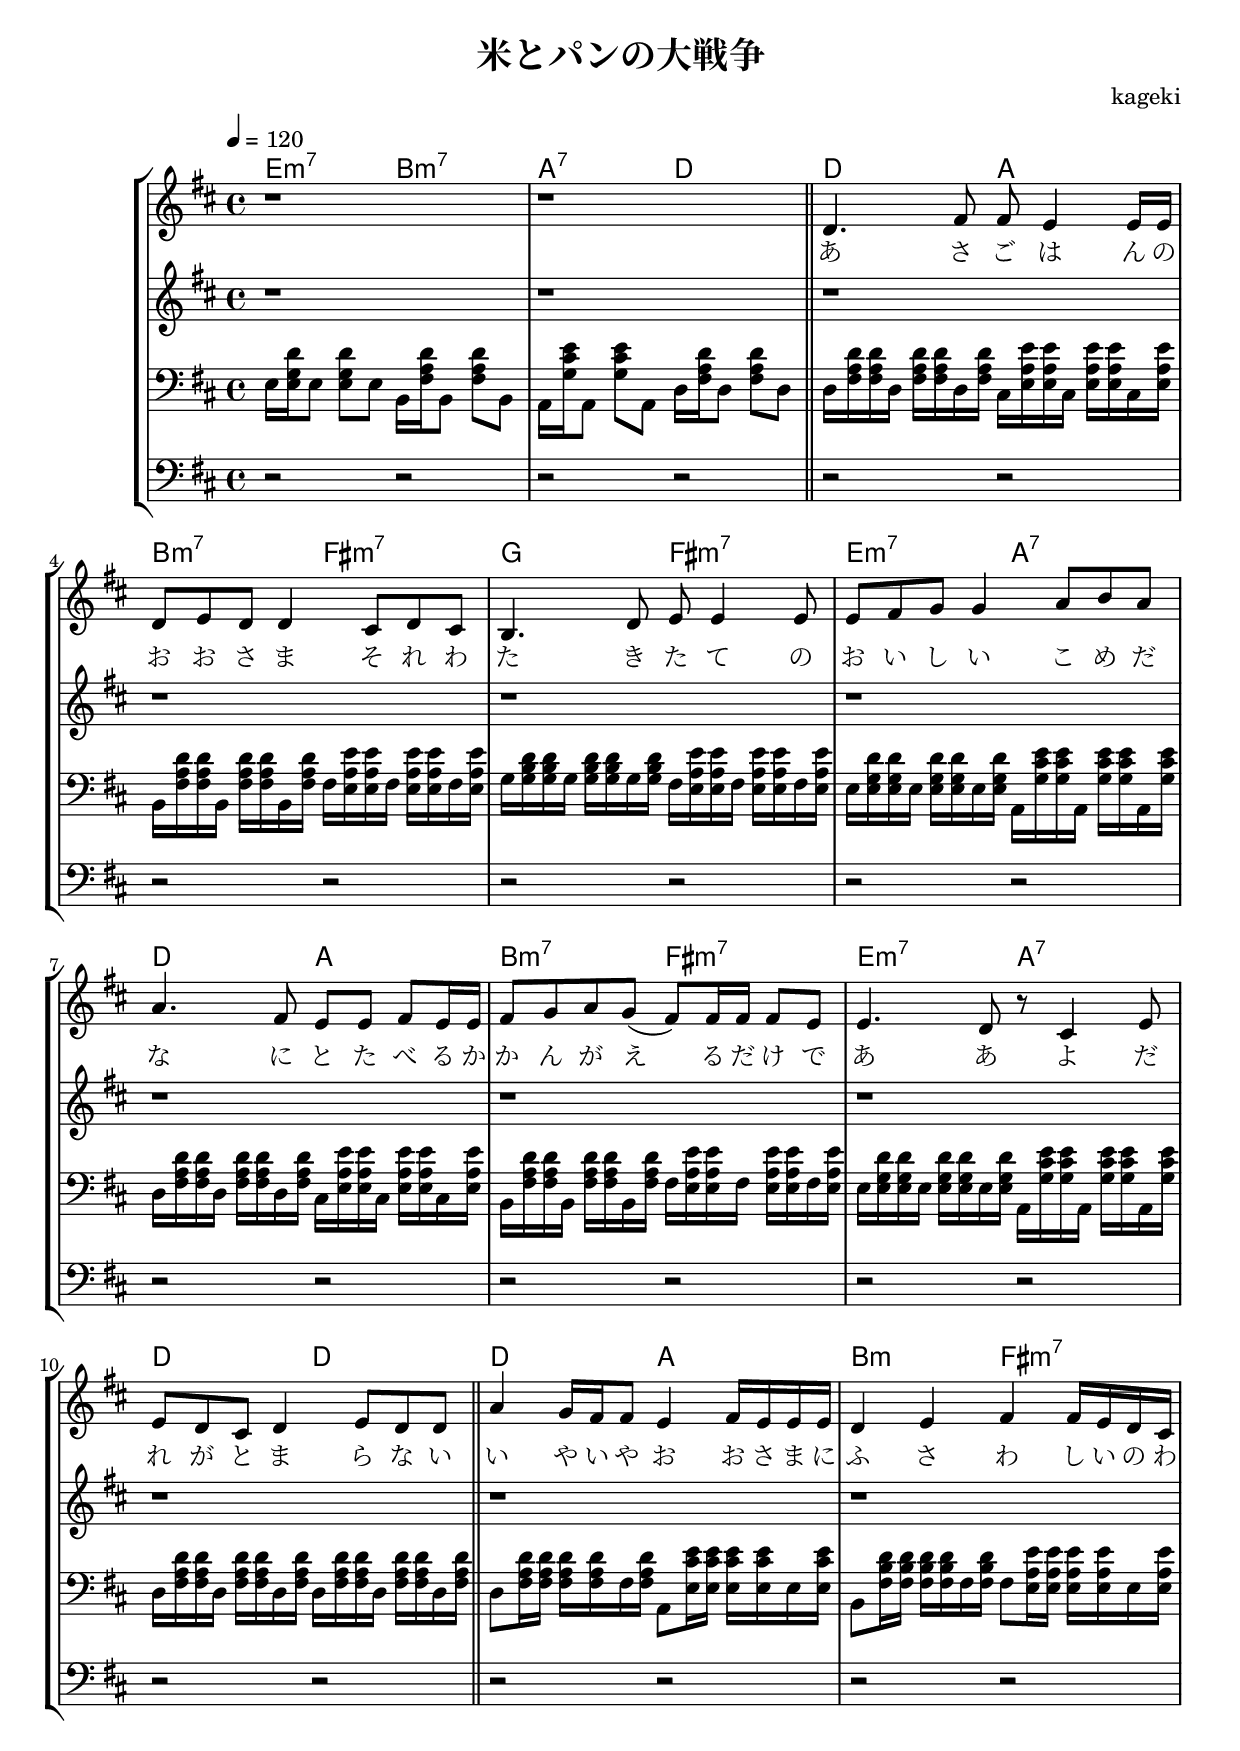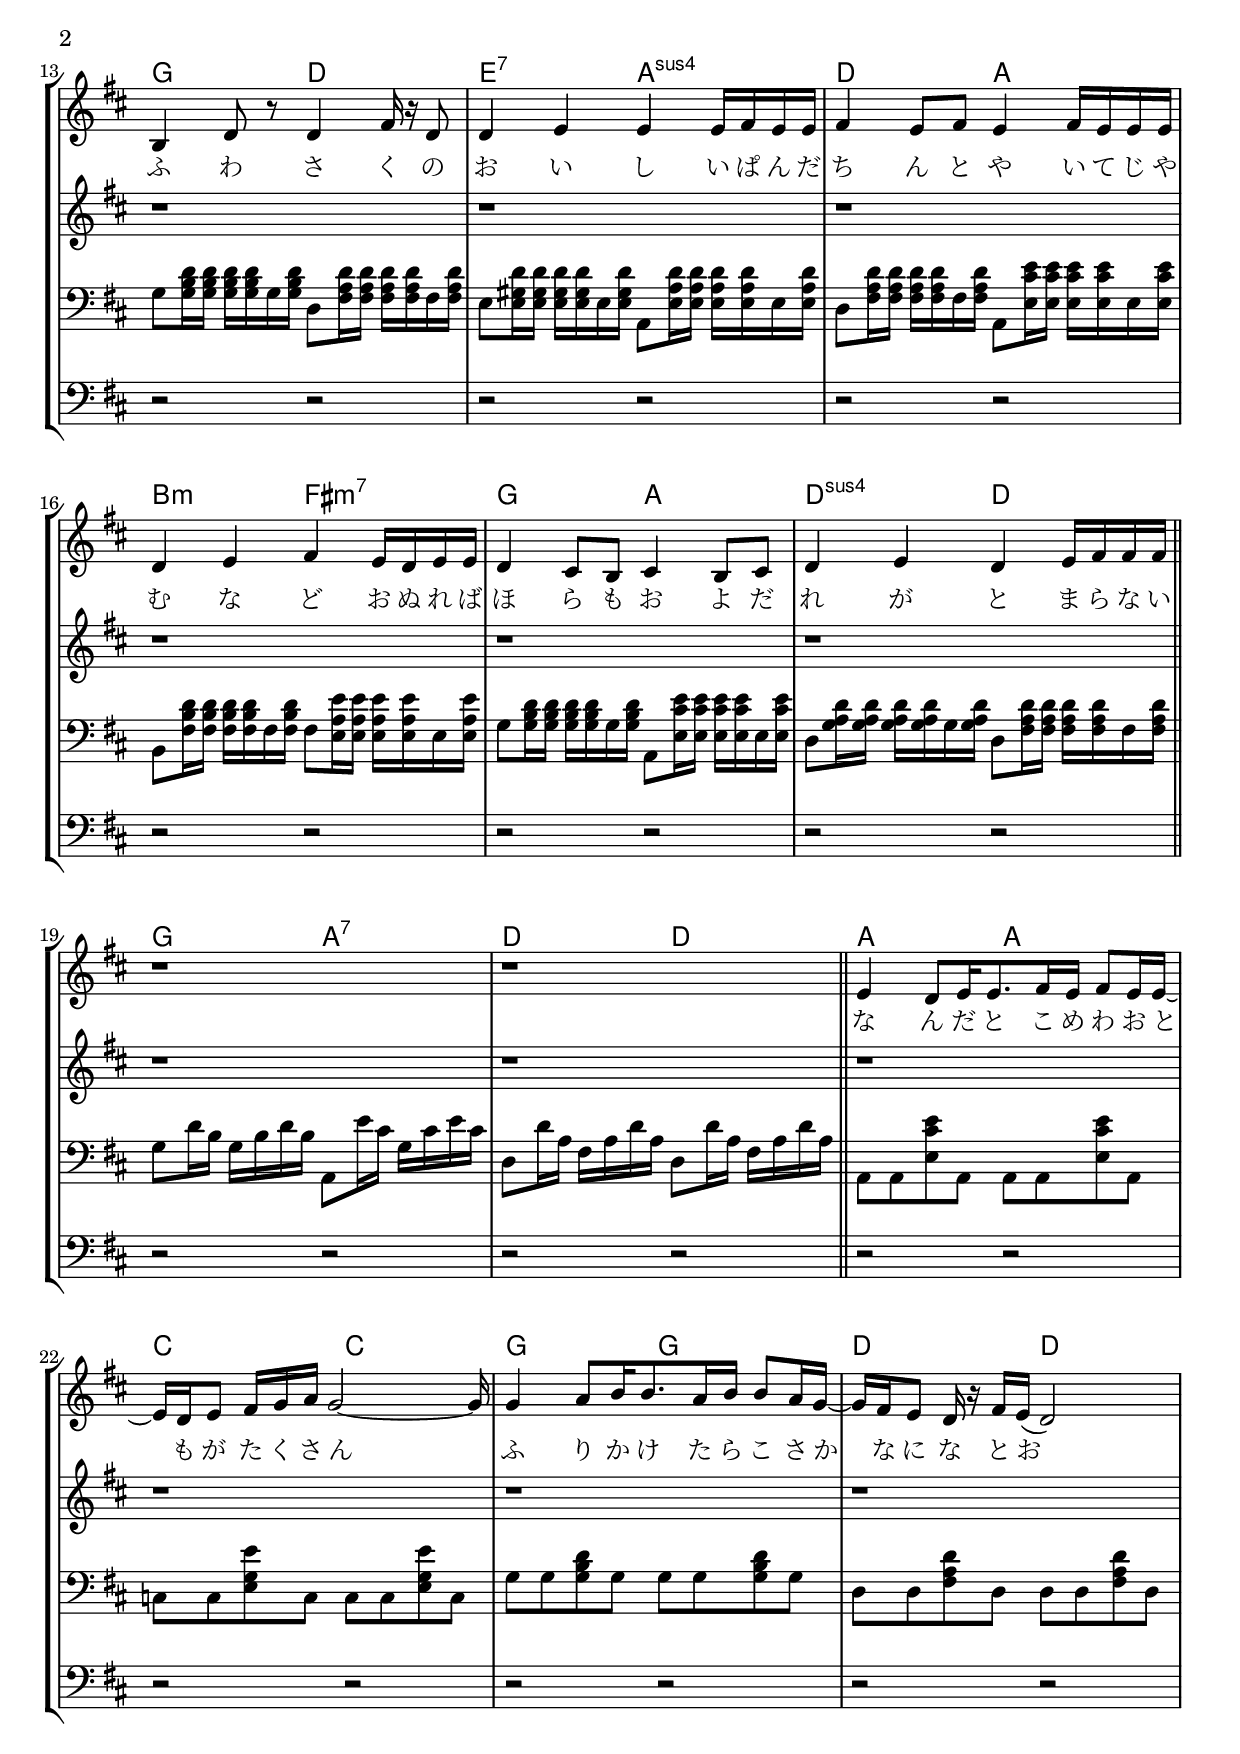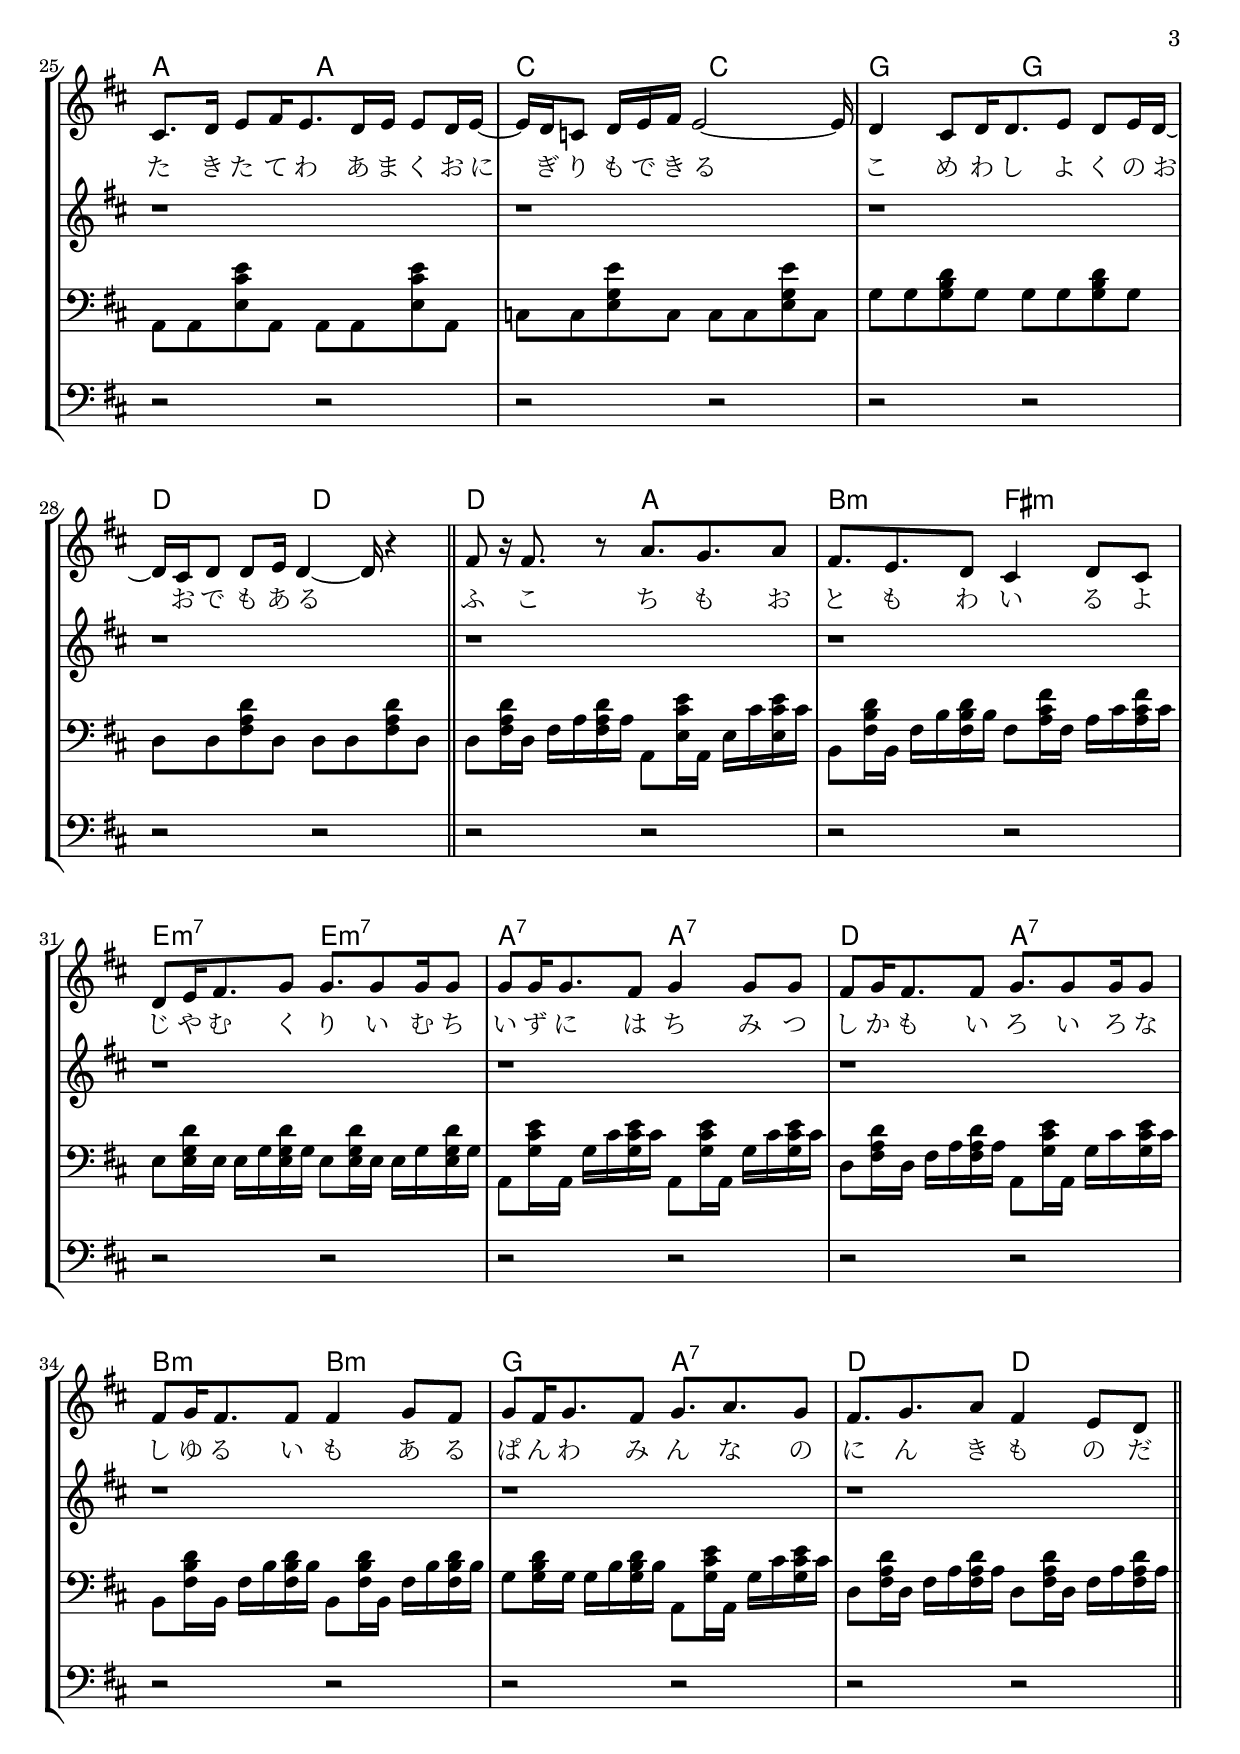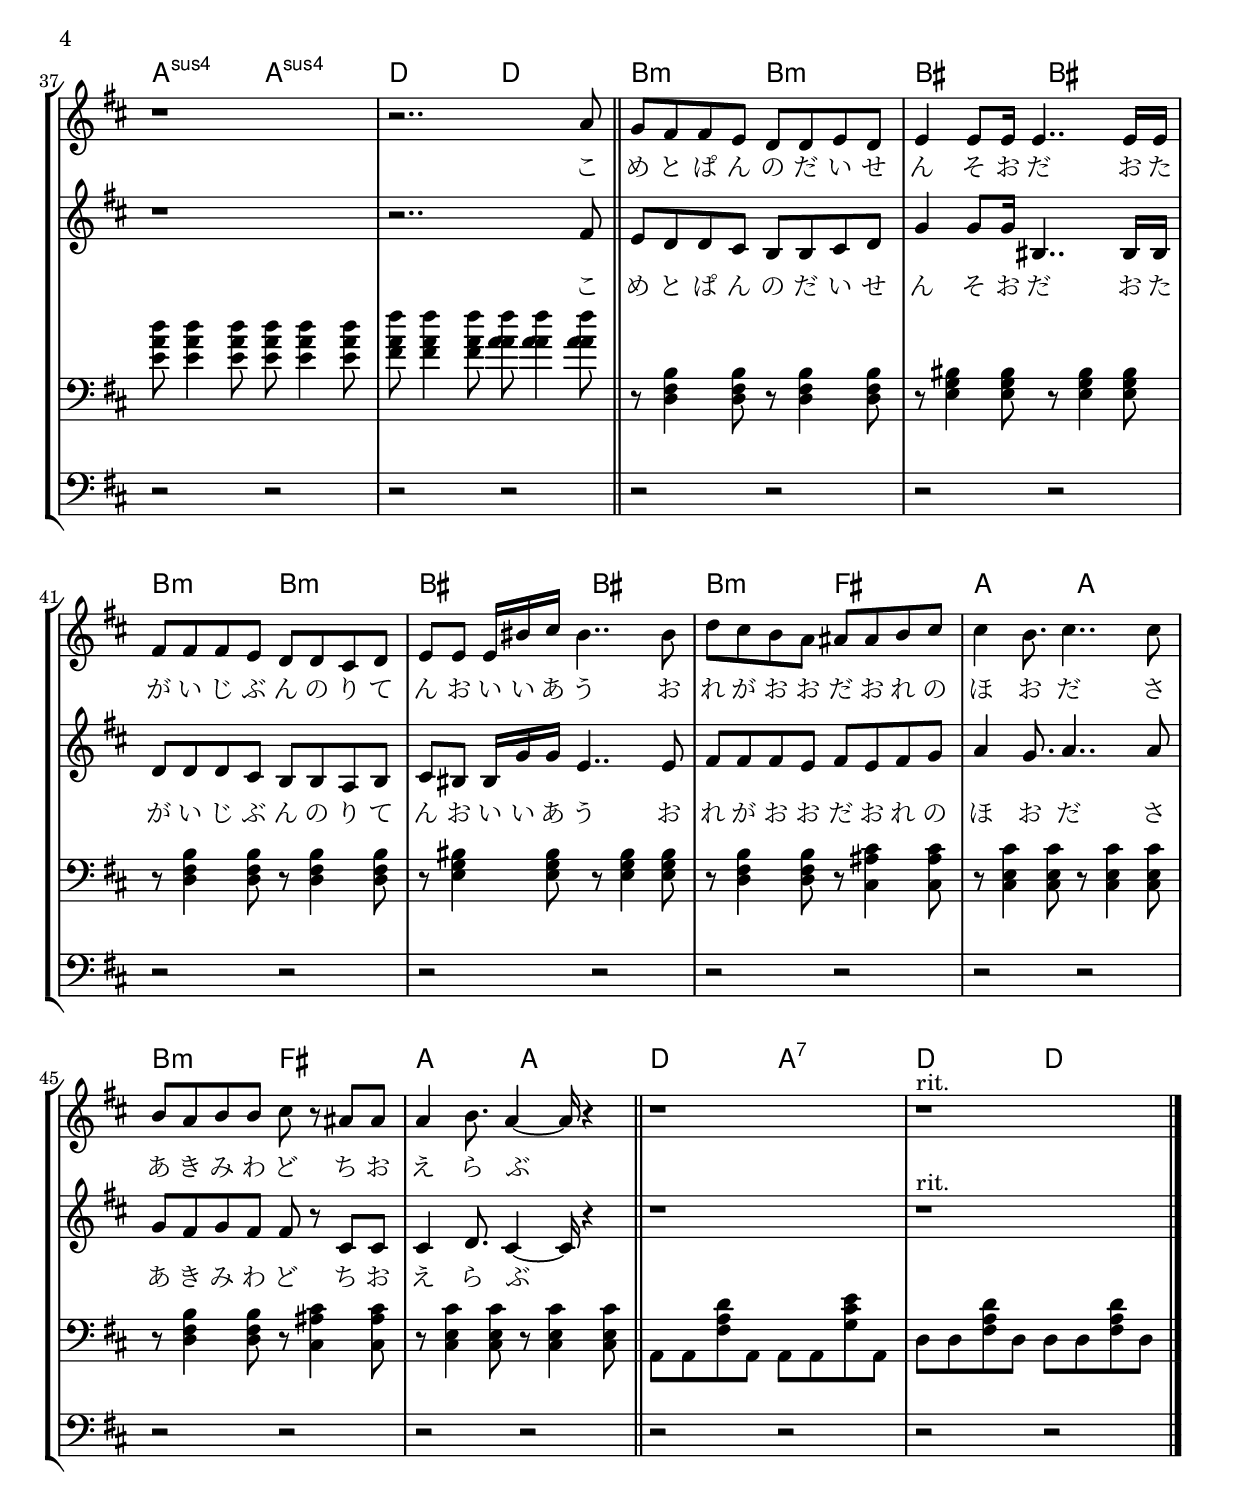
\version "2.12.1"

\header {
	title = \markup {米とパンの大戦争}
	composer = \markup \center-column {kageki}
}

harmony = \chordmode {
	e2:min7 b:min7 a:7 d 

	d a b:min7 fis:min7 g fis:min7 e:min7 a:7 d a b:min7 fis:min7 e:min7 a:7 d d 

	d a b:m fis:min7 g d e:7 a:sus4 d a b:m fis:min7 g a d:sus4 d 

	g a:7 d d 

	a a c c g g d d a a c c g g d d 

	d a b:m fis:m e:min7 e:min7 a:7 a:7 d a:7 b:m b:m g a:7 d d 

	a:sus4 a:sus4 d d 

	b:m b:m bis bis b:m b:m bis bis b:m fis a a b:m fis a a 

	d a:7 d d 
}

melody = {
	\key d \major
	\tempo 4 = 120
	r1 | r1   
	\set Staff.midiInstrument = #"mmi0.42"
	d'4.  fis'8  fis'8  e'4  e'16  e'16 
	d'8  e'8  d'8  d'4  cis'8  d'8  cis'8 
	b4.  d'8  e'8  e'4  e'8 
	e'8  fis'8  g'8  g'4  a'8  b'8  a'8 
	a'4.  fis'8  e'8  e'8  fis'8  e'16  e'16 
	fis'8  g'8  a'8  g'8  (fis'8)  fis'16  fis'16  fis'8  e'8 
	e'4.  d'8  r8  cis'4  e'8 
	e'8  d'8  cis'8  d'4  e'8  d'8  d'8
	\set Staff.midiInstrument = #"fss0.35"
	a'4  g'16  fis'16  fis'8  e'4  fis'16  e'16  e'16  e'16 
	d'4  e'4  fis'4  fis'16  e'16  d'16  cis'16 
	b4  d'8  r8  d'4  fis'16  r16  d'8 
	d'4  e'4  e'4  e'16  fis'16  e'16  e'16 
	fis'4  e'8  fis'8  e'4  fis'16  e'16  e'16  e'16 
	d'4  e'4  fis'4  e'16  d'16  e'16  e'16 
	d'4  cis'8  b8  cis'4  b8  cis'8 
	d'4  e'4  d'4  e'16  fis'16  fis'16  fis'16
	r1 | r1   
	\set Staff.midiInstrument = #"mmi0.42"
	 e'4  d'8  e'16  e'8.  fis'16  e'16  fis'8  e'16  e'16~ 
	e'16  d'16  e'8  fis'16  g'16  a'16  g'2~g'16 
	g'4  a'8  b'16  b'8.  a'16  b'16  b'8  a'16  g'16~ 
	g'16  fis'16  e'8  d'16  r16  fis'16  e'16  (d'2) 
	cis'8.  d'16  e'8  fis'16  e'8.  d'16  e'16  e'8  d'16  e'16~ 
	e'16  d'16  c'8  d'16  e'16  fis'16  e'2~e'16 
	d'4  cis'8  d'16  d'8.  e'8  d'8  e'16  d'16~ 
	d'16  cis'16  d'8  d'8  e'16  d'4~d'16  	r4 	\set Staff.midiInstrument = #"fss0.35"
	fis'8  r16  fis'8.  r8  a'8.  g'8.  a'8 
	fis'8.  e'8.  d'8  cis'4  d'8  cis'8 
	d'8  e'16  fis'8.  g'8  g'8.  g'8  g'16  g'8 
	g'8  g'16  g'8.  fis'8  g'4  g'8  g'8 
	fis'8  g'16  fis'8.  fis'8  g'8.  g'8  g'16  g'8 
	fis'8  g'16  fis'8.  fis'8  fis'4  g'8  fis'8 
	g'8  fis'16  g'8.  fis'8  g'8.  a'8.  g'8 
	fis'8.  g'8.  a'8  fis'4  e'8  d'8
	r1 | r2.. 
	\set Staff.midiInstrument = #"mmi0.42"
	a'8 
	g'8  fis'8  fis'8  e'8  d'8  d'8  e'8  d'8 
	e'4  e'8  e'16  e'4..  e'16  e'16 
	fis'8  fis'8  fis'8  e'8  d'8  d'8  cis'8  d'8 
	e'8  e'8  e'16  bis'16  cis''16  bis'4..  bis'8 
	d''8  cis''8  b'8  a'8  ais'8  ais'8  b'8  cis''8 
	cis''4  b'8.  cis''4..  cis''8 
	b'8  a'8  b'8  b'8  cis''8  r8  ais'8  ais'8 
	a'4  b'8.  a'4~a'16  	r4 	r1 | r1^"rit." \bar "|."
}

words = \lyricmode {
	
	あ  さ  ご  は  ん  の  お  お  さ  ま  そ  れ  わ  た  き  た  て  の  お  い  し  い  こ  め  だ  な  に  と  た  べ  る  か  か  ん  が  え  る  だ  け  で  あ  あ  よ  だ  れ  が  と  ま  ら  な  い  
	い  や  い  や  お  お  さ  ま  に  ふ  さ  わ  し  い  の  わ  ふ  わ  さ  く  の  お  い  し  い  ぱ  ん  だ  ち  ん  と  や  い  て  じ  や  む  な  ど  お  ぬ  れ  ば  ほ  ら  も  お  よ  だ  れ  が  と  ま  ら  な  い  
	
	な  ん  だ  と  こ  め  わ  お  と  も  が  た  く  さ  ん  ふ  り  か  け  た  ら  こ  さ  か  な  に  な  と  お  た  き  た  て  わ  あ  ま  く  お  に  ぎ  り  も  で  き  る  こ  め  わ  し  よ  く  の  お  お  で  も  あ  る  
	ふ  こ  ち  も  お  と  も  わ  い  る  よ  じ  や  む  く  り  い  む  ち  い  ず  に  は  ち  み  つ  し  か  も  い  ろ  い  ろ  な  し  ゆ  る  い  も  あ  る  ぱ  ん  わ  み  ん  な  の  に  ん  き  も  の  だ  
	
	こ  め  と  ぱ  ん  の  だ  い  せ  ん  そ  お  だ  お  た  が  い  じ  ぶ  ん  の  り  て  ん  お  い  い  あ  う  お  れ  が  お  お  だ  お  れ  の  ほ  お  だ  さ  あ  き  み  わ  ど  ち  お  え  ら  ぶ  
	
}

secondmelody = {
	\key d \major
	\tempo 4 = 120
	r1 | r1   
	r1 | r1 | r1 | r1 | r1 | r1 | r1 | r1   
	r1 | r1 | r1 | r1 | r1 | r1 | r1 | r1   
	r1 | r1   
	r1 | r1 | r1 | r1 | r1 | r1 | r1 | r1   
	r1 | r1 | r1 | r1 | r1 | r1 | r1 | r1   
	r1 | r2.. 
	\set Staff.midiInstrument = #"fss0.35"
	fis'8 
	e'8  d'8  d'8  cis'8  b8  b8  cis'8  d'8 
	g'4  g'8  g'16  bis4..  bis16  bis16 
	d'8  d'8  d'8  cis'8  b8  b8  a8  b8 
	cis'8  bis8  bis16  g'16  g'16  e'4..  e'8 
	fis'8  fis'8  fis'8  e'8  fis'8  e'8  fis'8  g'8 
	a'4  g'8.  a'4..  a'8 
	g'8  fis'8  g'8  fis'8  fis'8  r8  cis'8  cis'8 
	cis'4  d'8.  cis'4~cis'16  	r4 	r1 | r1^"rit." \bar "|."
}

secondwords = \lyricmode {
	
	
	
	
	
	
	
	こ  め  と  ぱ  ん  の  だ  い  せ  ん  そ  お  だ  お  た  が  い  じ  ぶ  ん  の  り  て  ん  お  い  い  あ  う  お  れ  が  お  お  だ  お  れ  の  ほ  お  だ  さ  あ  き  み  わ  ど  ち  お  え  ら  ぶ  
	
}

tempochange = {
	\tempo 4 = 120
	r1 | r1 \bar "||"
	\tempo 4 = 120
	r1 | r1 | r1 | r1 | r1 | r1 | r1 | r1 \bar "||"
	\tempo 4 = 120
	r1 | r1 | r1 | r1 | r1 | r1 | r1 | r1 \bar "||"
	\tempo 4 = 120
	r1 | r1 \bar "||"
	\tempo 4 = 120
	r1 | r1 | r1 | r1 | r1 | r1 | r1 | r1 \bar "||"
	\tempo 4 = 120
	r1 | r1 | r1 | r1 | r1 | r1 | r1 | r1 \bar "||"
	\tempo 4 = 120
	r1 | r1 \bar "||"
	\tempo 4 = 120
	r1 | r1 | r1 | r1 | r1 | r1 | r1 | r1 \bar "||"
	\tempo 4 = 120
	r1 | \tempo 4 = 90 r2 \tempo 4 = 80 r2 \bar "|."
}

mainacc = {
	\clef bass
	\set Staff.midiInstrument = #"FX 8 (sci-fi)"
	\key d \major
	\tempo 4 = 120
	e16 <e g d'>16 e8 <e g d'>8 e8
	b,16 <fis a d'>16 b,8 <fis a d'>8 b,8
	a,16 <g cis' e'>16 a,8 <g cis' e'>8 a,8
	d16 <fis a d'>16 d8 <fis a d'>8 d8
	\bar "||"

	\set Staff.midiInstrument = #"Distorted Guitar"
	d16 <fis a d'>16 <fis a d'>16 d16   <fis a d'>16 <fis a d'>16 d16 <fis a d'>16
	cis16 <e a e'>16 <e a e'>16 cis16   <e a e'>16 <e a e'>16 cis16 <e a e'>16
	b,16 <fis a d'>16 <fis a d'>16 b,16   <fis a d'>16 <fis a d'>16 b,16 <fis a d'>16
	fis16 <e a e'>16 <e a e'>16 fis16   <e a e'>16 <e a e'>16 fis16 <e a e'>16
	g16 <g b d'>16 <g b d'>16 g16   <g b d'>16 <g b d'>16 g16 <g b d'>16
	fis16 <e a e'>16 <e a e'>16 fis16   <e a e'>16 <e a e'>16 fis16 <e a e'>16
	e16 <e g d'>16 <e g d'>16 e16   <e g d'>16 <e g d'>16 e16 <e g d'>16
	a,16 <g cis' e'>16 <g cis' e'>16 a,16   <g cis' e'>16 <g cis' e'>16 a,16 <g cis' e'>16
	d16 <fis a d'>16 <fis a d'>16 d16   <fis a d'>16 <fis a d'>16 d16 <fis a d'>16
	cis16 <e a e'>16 <e a e'>16 cis16   <e a e'>16 <e a e'>16 cis16 <e a e'>16
	b,16 <fis a d'>16 <fis a d'>16 b,16   <fis a d'>16 <fis a d'>16 b,16 <fis a d'>16
	fis16 <e a e'>16 <e a e'>16 fis16   <e a e'>16 <e a e'>16 fis16 <e a e'>16
	e16 <e g d'>16 <e g d'>16 e16   <e g d'>16 <e g d'>16 e16 <e g d'>16
	a,16 <g cis' e'>16 <g cis' e'>16 a,16   <g cis' e'>16 <g cis' e'>16 a,16 <g cis' e'>16
	d16 <fis a d'>16 <fis a d'>16 d16   <fis a d'>16 <fis a d'>16 d16 <fis a d'>16
	d16 <fis a d'>16 <fis a d'>16 d16   <fis a d'>16 <fis a d'>16 d16 <fis a d'>16
	\bar "||"

	\set Staff.midiInstrument = #"Synth Voice"
	d8 <fis a d'>16 <fis a d'>16   <fis a d'>16 <fis a d'>16   fis16 <fis a d'>16
	a,8 <e cis' e'>16 <e cis' e'>16   <e cis' e'>16 <e cis' e'>16   e16 <e cis' e'>16
	b,8 <fis b d'>16 <fis b d'>16   <fis b d'>16 <fis b d'>16   fis16 <fis b d'>16
	fis8 <e a e'>16 <e a e'>16   <e a e'>16 <e a e'>16   e16 <e a e'>16
	g8 <g b d'>16 <g b d'>16   <g b d'>16 <g b d'>16   g16 <g b d'>16
	d8 <fis a d'>16 <fis a d'>16   <fis a d'>16 <fis a d'>16   fis16 <fis a d'>16
	e8 <e gis d'>16 <e gis d'>16   <e gis d'>16 <e gis d'>16   e16 <e gis d'>16
	a,8 <e a d'>16 <e a d'>16   <e a d'>16 <e a d'>16   e16 <e a d'>16
	d8 <fis a d'>16 <fis a d'>16   <fis a d'>16 <fis a d'>16   fis16 <fis a d'>16
	a,8 <e cis' e'>16 <e cis' e'>16   <e cis' e'>16 <e cis' e'>16   e16 <e cis' e'>16
	b,8 <fis b d'>16 <fis b d'>16   <fis b d'>16 <fis b d'>16   fis16 <fis b d'>16
	fis8 <e a e'>16 <e a e'>16   <e a e'>16 <e a e'>16   e16 <e a e'>16
	g8 <g b d'>16 <g b d'>16   <g b d'>16 <g b d'>16   g16 <g b d'>16
	a,8 <e cis' e'>16 <e cis' e'>16   <e cis' e'>16 <e cis' e'>16   e16 <e cis' e'>16
	d8 <g a d'>16 <g a d'>16   <g a d'>16 <g a d'>16   g16 <g a d'>16
	d8 <fis a d'>16 <fis a d'>16   <fis a d'>16 <fis a d'>16   fis16 <fis a d'>16
	\bar "||"

	\set Staff.midiInstrument = #"Ocarina"
	g8 d'16 b16   g16 b16 d'16 b16
	a,8 e'16 cis'16   g16 cis'16 e'16 cis'16
	d8 d'16 a16   fis16 a16 d'16 a16
	d8 d'16 a16   fis16 a16 d'16 a16
	\bar "||"

	\set Staff.midiInstrument = #"Acoustic Guitar (nylon)"
	a,8 a,8 <e cis' e'>8 a,8
	a,8 a,8 <e cis' e'>8 a,8
	c8 c8 <e g e'>8 c8
	c8 c8 <e g e'>8 c8
	g8 g8 <g b d'>8 g8
	g8 g8 <g b d'>8 g8
	d8 d8 <fis a d'>8 d8
	d8 d8 <fis a d'>8 d8
	a,8 a,8 <e cis' e'>8 a,8
	a,8 a,8 <e cis' e'>8 a,8
	c8 c8 <e g e'>8 c8
	c8 c8 <e g e'>8 c8
	g8 g8 <g b d'>8 g8
	g8 g8 <g b d'>8 g8
	d8 d8 <fis a d'>8 d8
	d8 d8 <fis a d'>8 d8
	\bar "||"

	\set Staff.midiInstrument = #"Soprano Sax"
	d8 <fis a d'>16 d16   fis16 a16 <fis a d'>16 a16
	a,8 <e cis' e'>16 a,16   e16 cis'16 <e cis' e'>16 cis'16
	b,8 <fis b d'>16 b,16   fis16 b16 <fis b d'>16 b16
	fis8 <a cis' fis'>16 fis16   a16 cis'16 <a cis' fis'>16 cis'16
	e8 <e g d'>16 e16   e16 g16 <e g d'>16 g16
	e8 <e g d'>16 e16   e16 g16 <e g d'>16 g16
	a,8 <g cis' e'>16 a,16   g16 cis'16 <g cis' e'>16 cis'16
	a,8 <g cis' e'>16 a,16   g16 cis'16 <g cis' e'>16 cis'16
	d8 <fis a d'>16 d16   fis16 a16 <fis a d'>16 a16
	a,8 <g cis' e'>16 a,16   g16 cis'16 <g cis' e'>16 cis'16
	b,8 <fis b d'>16 b,16   fis16 b16 <fis b d'>16 b16
	b,8 <fis b d'>16 b,16   fis16 b16 <fis b d'>16 b16
	g8 <g b d'>16 g16   g16 b16 <g b d'>16 b16
	a,8 <g cis' e'>16 a,16   g16 cis'16 <g cis' e'>16 cis'16
	d8 <fis a d'>16 d16   fis16 a16 <fis a d'>16 a16
	d8 <fis a d'>16 d16   fis16 a16 <fis a d'>16 a16
	\bar "||"

	\set Staff.midiInstrument = #"Electric Guitar (muted)"
	<e' a' d''>8 <e' a' d''>4 <e' a' d''>8
	<e' a' d''>8 <e' a' d''>4 <e' a' d''>8
	<fis' a' fis''>8 <fis' a' fis''>4 <fis' a' fis''>8
	<a' a' fis''>8 <a' a' fis''>4 <a' a' fis''>8
	\bar "||"

	\set Staff.midiInstrument = #"Acoustic Guitar (steel)"
	r8 <d fis b>4 <d fis b>8
	r8 <d fis b>4 <d fis b>8
	r8 <e g bis>4 <e g bis>8
	r8 <e g bis>4 <e g bis>8
	r8 <d fis b>4 <d fis b>8
	r8 <d fis b>4 <d fis b>8
	r8 <e g bis>4 <e g bis>8
	r8 <e g bis>4 <e g bis>8
	r8 <d fis b>4 <d fis b>8
	r8 <cis ais cis'>4 <cis ais cis'>8
	r8 <cis e cis'>4 <cis e cis'>8
	r8 <cis e cis'>4 <cis e cis'>8
	r8 <d fis b>4 <d fis b>8
	r8 <cis ais cis'>4 <cis ais cis'>8
	r8 <cis e cis'>4 <cis e cis'>8
	r8 <cis e cis'>4 <cis e cis'>8
	\bar "||"

	\set Staff.midiInstrument = #"Overdriven Guitar"
	a,8 a,8 <fis a d'>8 a,8
	a,8 a,8 <g cis' e'>8 a,8
	d8 d8 <fis a d'>8 d8
	d8 d8 <fis a d'>8 d8
	\bar "|."
}

subacc = {
	\clef bass
	\set Staff.midiInstrument = #"FX 3 (crystal)"
	\key d \major
	\tempo 4 = 120
	r2
	r2
	r2
	r2
	\bar "||"

	\set Staff.midiInstrument = #"Electric Bass (pick)"
	r2
	r2
	r2
	r2
	r2
	r2
	r2
	r2
	r2
	r2
	r2
	r2
	r2
	r2
	r2
	r2
	\bar "||"

	\set Staff.midiInstrument = #"Brass Section"
	r2
	r2
	r2
	r2
	r2
	r2
	r2
	r2
	r2
	r2
	r2
	r2
	r2
	r2
	r2
	r2
	\bar "||"

	\set Staff.midiInstrument = #"Muted Trumpet"
	r2
	r2
	r2
	r2
	\bar "||"

	\set Staff.midiInstrument = #"Synth Bass 1"
	r2
	r2
	r2
	r2
	r2
	r2
	r2
	r2
	r2
	r2
	r2
	r2
	r2
	r2
	r2
	r2
	\bar "||"

	\set Staff.midiInstrument = #"Reverse Cymbal"
	r2
	r2
	r2
	r2
	r2
	r2
	r2
	r2
	r2
	r2
	r2
	r2
	r2
	r2
	r2
	r2
	\bar "||"

	\set Staff.midiInstrument = #"Fiddle"
	r2
	r2
	r2
	r2
	\bar "||"

	\set Staff.midiInstrument = #"Distorted Guitar"
	r2
	r2
	r2
	r2
	r2
	r2
	r2
	r2
	r2
	r2
	r2
	r2
	r2
	r2
	r2
	r2
	\bar "||"

	\set Staff.midiInstrument = #"Synth Bass 2"
	r2
	r2
	r2
	r2
	\bar "|."
}

percA = {
	\drummode {
	r2. hho4  |r1  \bar "||"
	r2. hho4  |r1  |r2. hho4  |r1  |r2. hho4  |r1  |r2. hho4  |r1  \bar "||"
	r2. hho4  |r1  |r2. hho4  |r1  |r2. hho4  |r1  |r2. hho4  |r1  \bar "||"
	r2. hho4  |r1  \bar "||"
	r2. hho4  |r1  |r2. hho4  |r1  |r2. hho4  |r1  |r2. hho4  |r1  \bar "||"
	r2. hho4  |r1  |r2. hho4  |r1  |r2. hho4  |r1  |r2. hho4  |r1  \bar "||"
	r2. hho4  |r1  \bar "||"
	r2. hho4  |r1  |r2. hho4  |r1  |r2. hho4  |r1  |r2. hho4  |r1  \bar "||"
	r2. hho4  |r1  \bar "|."
	}
}

percB = {
	\drummode {
	r4 hh4 hh2  |r4 hh4. r16 hh8 hh8 hh16  \bar "||"
	r4 hh4 hh2  |hh4 hh4 hh4 hh4  |hh4 hh4 hh4 r16 hh8.  |hh4 hh4 hh4 hh4  |r4 hh4 hh2  |hh4 hh4 hh4 hh4  |hh4 hh4 hh4 r16 hh8.  |r4 hh4. r16 hh8 hh8 hh16  \bar "||"
	r4 hh4 hh2  |hh4 hh4 hh4 hh4  |hh4 hh4 hh4 r16 hh8.  |hh4 hh4 hh4 hh4  |r4 hh4 hh2  |hh4 hh4 hh4 hh4  |hh4 hh4 hh4 r16 hh8.  |r4 hh4. r16 hh8 hh8 hh16  \bar "||"
	r4 hh4 hh2  |r4 hh4. r16 hh8 hh8 hh16  \bar "||"
	r4 hh4 hh2  |hh4 hh4 hh4 hh4  |hh4 hh4 hh4 r16 hh8.  |hh4 hh4 hh4 hh4  |r4 hh4 hh2  |hh4 hh4 hh4 hh4  |hh4 hh4 hh4 r16 hh8.  |r4 hh4. r16 hh8 hh8 hh16  \bar "||"
	r4 hh4 hh2  |hh4 hh4 hh4 hh4  |hh4 hh4 hh4 r16 hh8.  |hh4 hh4 hh4 hh4  |r4 hh4 hh2  |hh4 hh4 hh4 hh4  |hh4 hh4 hh4 r16 hh8.  |r4 hh4. r16 hh8 hh8 hh16  \bar "||"
	r4 hh4 hh2  |r4 hh4. r16 hh8 hh8 hh16  \bar "||"
	r4 hh4 hh2  |hh4 hh4 hh4 hh4  |hh4 hh4 hh4 r16 hh8.  |hh4 hh4 hh4 hh4  |r4 hh4 hh2  |hh4 hh4 hh4 hh4  |hh4 hh4 hh4 r16 hh8.  |r4 hh4. r16 hh8 hh8 hh16  \bar "||"
	r4 hh4 hh2  |r4 hh4. r16 hh8 hh8 hh16  \bar "|."
	}
}

percC = {
	\drummode {
	r16 hhp8 hhp8 hhp8 hhp8 hhp8 hhp8 hhp8 hhp16  |r16 hhp8 hhp8 hhp8 hhp8. hhp8 hhp8 hhp8  \bar "||"
	r16 hhp8 hhp8 hhp8 hhp8 hhp8 hhp8 hhp8 hhp16  |r16 hhp8 hhp8 hhp8 hhp8 hhp8 hhp8 hhp8 hhp16  |r16 hhp8 hhp8 hhp8 hhp8 hhp8 hhp4 hhp16  |r16 hhp8 hhp8 hhp8 hhp8 hhp8 hhp8 hhp8 hhp16  |r16 hhp8 hhp8 hhp8 hhp8 hhp8 hhp8 hhp8 hhp16  |r16 hhp8 hhp8 hhp8 hhp8 hhp8 hhp8 hhp8 hhp16  |r16 hhp8 hhp8 hhp8 hhp8 hhp8 hhp4 hhp16  |r16 hhp8 hhp8 hhp8 hhp8. hhp8 hhp8 hhp8  \bar "||"
	r16 hhp8 hhp8 hhp8 hhp8 hhp8 hhp8 hhp8 hhp16  |r16 hhp8 hhp8 hhp8 hhp8 hhp8 hhp8 hhp8 hhp16  |r16 hhp8 hhp8 hhp8 hhp8 hhp8 hhp4 hhp16  |r16 hhp8 hhp8 hhp8 hhp8 hhp8 hhp8 hhp8 hhp16  |r16 hhp8 hhp8 hhp8 hhp8 hhp8 hhp8 hhp8 hhp16  |r16 hhp8 hhp8 hhp8 hhp8 hhp8 hhp8 hhp8 hhp16  |r16 hhp8 hhp8 hhp8 hhp8 hhp8 hhp4 hhp16  |r16 hhp8 hhp8 hhp8 hhp8. hhp8 hhp8 hhp8  \bar "||"
	r16 hhp8 hhp8 hhp8 hhp8 hhp8 hhp8 hhp8 hhp16  |r16 hhp8 hhp8 hhp8 hhp8. hhp8 hhp8 hhp8  \bar "||"
	r16 hhp8 hhp8 hhp8 hhp8 hhp8 hhp8 hhp8 hhp16  |r16 hhp8 hhp8 hhp8 hhp8 hhp8 hhp8 hhp8 hhp16  |r16 hhp8 hhp8 hhp8 hhp8 hhp8 hhp4 hhp16  |r16 hhp8 hhp8 hhp8 hhp8 hhp8 hhp8 hhp8 hhp16  |r16 hhp8 hhp8 hhp8 hhp8 hhp8 hhp8 hhp8 hhp16  |r16 hhp8 hhp8 hhp8 hhp8 hhp8 hhp8 hhp8 hhp16  |r16 hhp8 hhp8 hhp8 hhp8 hhp8 hhp4 hhp16  |r16 hhp8 hhp8 hhp8 hhp8. hhp8 hhp8 hhp8  \bar "||"
	r16 hhp8 hhp8 hhp8 hhp8 hhp8 hhp8 hhp8 hhp16  |r16 hhp8 hhp8 hhp8 hhp8 hhp8 hhp8 hhp8 hhp16  |r16 hhp8 hhp8 hhp8 hhp8 hhp8 hhp4 hhp16  |r16 hhp8 hhp8 hhp8 hhp8 hhp8 hhp8 hhp8 hhp16  |r16 hhp8 hhp8 hhp8 hhp8 hhp8 hhp8 hhp8 hhp16  |r16 hhp8 hhp8 hhp8 hhp8 hhp8 hhp8 hhp8 hhp16  |r16 hhp8 hhp8 hhp8 hhp8 hhp8 hhp4 hhp16  |r16 hhp8 hhp8 hhp8 hhp8. hhp8 hhp8 hhp8  \bar "||"
	r16 hhp8 hhp8 hhp8 hhp8 hhp8 hhp8 hhp8 hhp16  |r16 hhp8 hhp8 hhp8 hhp8. hhp8 hhp8 hhp8  \bar "||"
	r16 hhp8 hhp8 hhp8 hhp8 hhp8 hhp8 hhp8 hhp16  |r16 hhp8 hhp8 hhp8 hhp8 hhp8 hhp8 hhp8 hhp16  |r16 hhp8 hhp8 hhp8 hhp8 hhp8 hhp4 hhp16  |r16 hhp8 hhp8 hhp8 hhp8 hhp8 hhp8 hhp8 hhp16  |r16 hhp8 hhp8 hhp8 hhp8 hhp8 hhp8 hhp8 hhp16  |r16 hhp8 hhp8 hhp8 hhp8 hhp8 hhp8 hhp8 hhp16  |r16 hhp8 hhp8 hhp8 hhp8 hhp8 hhp4 hhp16  |r16 hhp8 hhp8 hhp8 hhp8. hhp8 hhp8 hhp8  \bar "||"
	r16 hhp8 hhp8 hhp8 hhp8 hhp8 hhp8 hhp8 hhp16  |r16 hhp8 hhp8 hhp8 hhp8. hhp8 hhp8 hhp8  \bar "|."
	}
}

percD = {
	\drummode {
	r8 sn4 sn4 sn4 sn8  |r8 sn4 sn8 sn16 sn8 sn8 sn8 sn16  \bar "||"
	r8 sn4 sn4 sn4 sn8  |r8 sn4 sn4 sn4 sn8  |r8 sn4 sn4 sn4 sn8  |r8 sn4 sn4 sn4 sn8  |r8 sn4 sn4 sn4 sn8  |r8 sn4 sn4 sn4 sn8  |r8 sn4 sn4 sn4 sn8  |r8 sn4 sn8 sn16 sn8 sn8 sn8 sn16  \bar "||"
	r8 sn4 sn4 sn4 sn8  |r8 sn4 sn4 sn4 sn8  |r8 sn4 sn4 sn4 sn8  |r8 sn4 sn4 sn4 sn8  |r8 sn4 sn4 sn4 sn8  |r8 sn4 sn4 sn4 sn8  |r8 sn4 sn4 sn4 sn8  |r8 sn4 sn8 sn16 sn8 sn8 sn8 sn16  \bar "||"
	r8 sn4 sn4 sn4 sn8  |r8 sn4 sn8 sn16 sn8 sn8 sn8 sn16  \bar "||"
	r8 sn4 sn4 sn4 sn8  |r8 sn4 sn4 sn4 sn8  |r8 sn4 sn4 sn4 sn8  |r8 sn4 sn4 sn4 sn8  |r8 sn4 sn4 sn4 sn8  |r8 sn4 sn4 sn4 sn8  |r8 sn4 sn4 sn4 sn8  |r8 sn4 sn8 sn16 sn8 sn8 sn8 sn16  \bar "||"
	r8 sn4 sn4 sn4 sn8  |r8 sn4 sn4 sn4 sn8  |r8 sn4 sn4 sn4 sn8  |r8 sn4 sn4 sn4 sn8  |r8 sn4 sn4 sn4 sn8  |r8 sn4 sn4 sn4 sn8  |r8 sn4 sn4 sn4 sn8  |r8 sn4 sn8 sn16 sn8 sn8 sn8 sn16  \bar "||"
	r8 sn4 sn4 sn4 sn8  |r8 sn4 sn8 sn16 sn8 sn8 sn8 sn16  \bar "||"
	r8 sn4 sn4 sn4 sn8  |r8 sn4 sn4 sn4 sn8  |r8 sn4 sn4 sn4 sn8  |r8 sn4 sn4 sn4 sn8  |r8 sn4 sn4 sn4 sn8  |r8 sn4 sn4 sn4 sn8  |r8 sn4 sn4 sn4 sn8  |r8 sn4 sn8 sn16 sn8 sn8 sn8 sn16  \bar "||"
	r8 sn4 sn4 sn4 sn8  |r8 sn4 sn8 sn16 sn8 sn8 sn8 sn16  \bar "|."
	}
}

percE = {
	\drummode {
	bd4 bd4 bd16 bd8 bd16 bd4  |bd4 bd8. bd8 bd8 bd8 bd8 bd16  \bar "||"
	bd4 bd4 bd16 bd8 bd16 bd4  |bd4 bd4 bd16 bd8 bd16 bd4  |bd4 bd4 bd16 bd8 bd16 bd4  |bd4 bd4 bd16 bd8 bd16 bd4  |bd4 bd4 bd16 bd8 bd16 bd4  |bd4 bd4 bd16 bd8 bd16 bd4  |bd4 bd4 bd16 bd8 bd16 bd4  |bd4 bd8. bd8 bd8 bd8 bd8 bd16  \bar "||"
	bd4 bd4 bd16 bd8 bd16 bd4  |bd4 bd4 bd16 bd8 bd16 bd4  |bd4 bd4 bd16 bd8 bd16 bd4  |bd4 bd4 bd16 bd8 bd16 bd4  |bd4 bd4 bd16 bd8 bd16 bd4  |bd4 bd4 bd16 bd8 bd16 bd4  |bd4 bd4 bd16 bd8 bd16 bd4  |bd4 bd8. bd8 bd8 bd8 bd8 bd16  \bar "||"
	bd4 bd4 bd16 bd8 bd16 bd4  |bd4 bd8. bd8 bd8 bd8 bd8 bd16  \bar "||"
	bd4 bd4 bd16 bd8 bd16 bd4  |bd4 bd4 bd16 bd8 bd16 bd4  |bd4 bd4 bd16 bd8 bd16 bd4  |bd4 bd4 bd16 bd8 bd16 bd4  |bd4 bd4 bd16 bd8 bd16 bd4  |bd4 bd4 bd16 bd8 bd16 bd4  |bd4 bd4 bd16 bd8 bd16 bd4  |bd4 bd8. bd8 bd8 bd8 bd8 bd16  \bar "||"
	bd4 bd4 bd16 bd8 bd16 bd4  |bd4 bd4 bd16 bd8 bd16 bd4  |bd4 bd4 bd16 bd8 bd16 bd4  |bd4 bd4 bd16 bd8 bd16 bd4  |bd4 bd4 bd16 bd8 bd16 bd4  |bd4 bd4 bd16 bd8 bd16 bd4  |bd4 bd4 bd16 bd8 bd16 bd4  |bd4 bd8. bd8 bd8 bd8 bd8 bd16  \bar "||"
	bd4 bd4 bd16 bd8 bd16 bd4  |bd4 bd8. bd8 bd8 bd8 bd8 bd16  \bar "||"
	bd4 bd4 bd16 bd8 bd16 bd4  |bd4 bd4 bd16 bd8 bd16 bd4  |bd4 bd4 bd16 bd8 bd16 bd4  |bd4 bd4 bd16 bd8 bd16 bd4  |bd4 bd4 bd16 bd8 bd16 bd4  |bd4 bd4 bd16 bd8 bd16 bd4  |bd4 bd4 bd16 bd8 bd16 bd4  |bd4 bd8. bd8 bd8 bd8 bd8 bd16  \bar "||"
	bd4 bd4 bd16 bd8 bd16 bd4  |bd4 bd8. bd8 bd8 bd8 bd8 bd16  \bar "|."
	}
}

percF = {
	\drummode {
	cymc1  |cymc1  \bar "||"
	cymc1  |r1 |r1 |r1 |cymc1  |r1 |r1 |cymc1  \bar "||"
	cymc1  |r1 |r1 |r1 |cymc1  |r1 |r1 |cymc1  \bar "||"
	cymc1  |cymc1  \bar "||"
	cymc1  |r1 |r1 |r1 |cymc1  |r1 |r1 |cymc1  \bar "||"
	cymc1  |r1 |r1 |r1 |cymc1  |r1 |r1 |cymc1  \bar "||"
	cymc1  |cymc1  \bar "||"
	cymc1  |r1 |r1 |r1 |cymc1  |r1 |r1 |cymc1  \bar "||"
	cymc1  |cymc1  \bar "|."
	}
}

\score {
	<<
		\new StaffGroup <<
			\new ChordNames {\harmony}
			\new Voice = "melody" {\melody}
			\new Lyrics \lyricsto "melody" \words
			\new Voice = "secondmelody" {\secondmelody}
			\new Lyrics \lyricsto "secondmelody" \secondwords
			\new Staff = "mainacc" {\mainacc}
			\new Staff = "subacc" {\subacc}
		>>
	>>
	\layout { }
}
